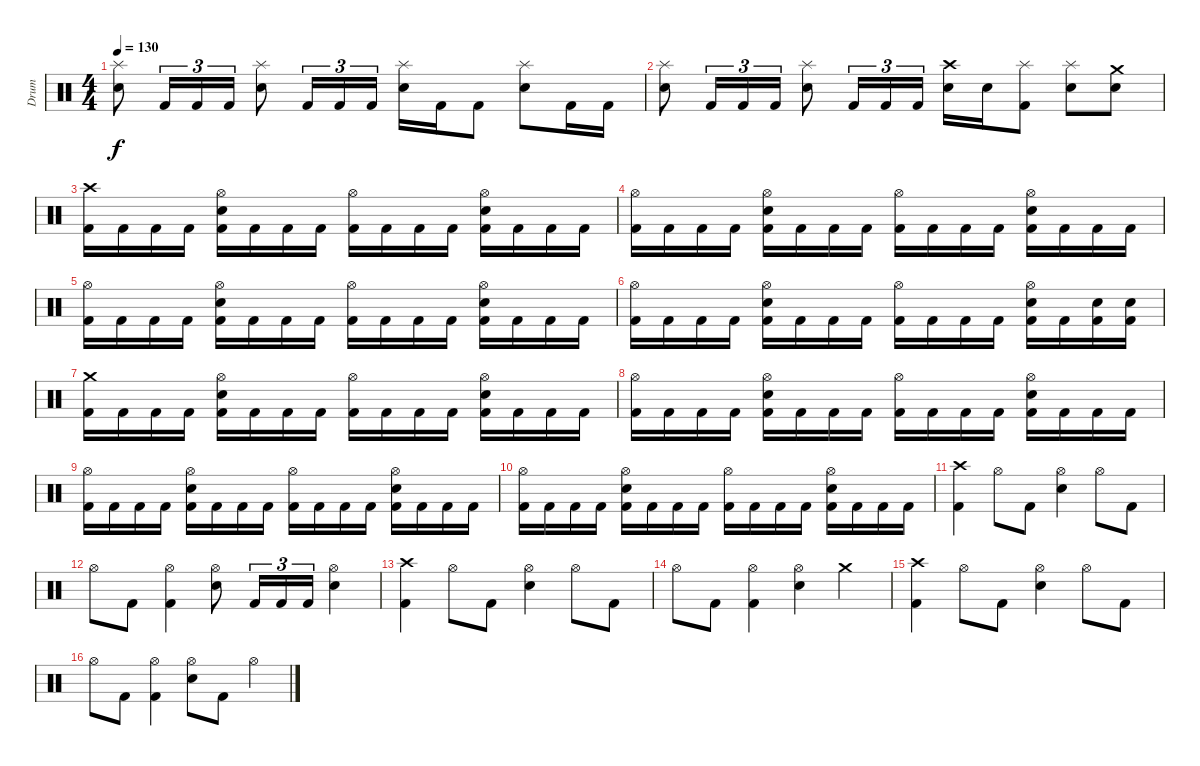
\track ("Drum" "Drum") {instrument percussion}
\staff {score}
\articulation defaults
\ts (4 4)
\tempo 130
\clef neutral
\ks c
("Electric Snare (hit)" "Splash (hit)").8{dy f} "Kick (hit) 2".16{tu (3 2)} "Kick (hit) 2".16{tu (3 2)} "Kick (hit) 2".16{tu (3 2)} ("Electric Snare (hit)" "Splash (hit)").8 "Kick (hit) 2".16{tu (3 2)} "Kick (hit) 2".16{tu (3 2)} "Kick (hit) 2".16{tu (3 2)} ("Electric Snare (hit)" "Splash (hit)").16 "Kick (hit) 2".16 "Kick (hit) 2".8 ("Electric Snare (hit)" "Splash (hit)").8 "Kick (hit) 2".16 "Kick (hit) 2".16 |
("Electric Snare (hit)" "Splash (hit)").8 "Kick (hit) 2".16{tu (3 2)} "Kick (hit) 2".16{tu (3 2)} "Kick (hit) 2".16{tu (3 2)} ("Electric Snare (hit)" "Splash (hit)").8 "Kick (hit) 2".16{tu (3 2)} "Kick (hit) 2".16{tu (3 2)} "Kick (hit) 2".16{tu (3 2)} ("Electric Snare (hit)" "Crash high (hit)").16 "Electric Snare (hit)".16 ("Kick (hit) 2" "Splash (hit)").8 ("Electric Snare (hit)" "Splash (hit)").8 ("Electric Snare (hit)" "Crash medium (hit)").8 |
("Kick (hit) 2" "Crash high (hit)").16 "Kick (hit) 2".16 "Kick (hit) 2".16 "Kick (hit) 2".16 ("Kick (hit) 2" "Electric Snare (hit)" "Hi-Hat (open)").16 "Kick (hit) 2".16 "Kick (hit) 2".16 "Kick (hit) 2".16 ("Kick (hit) 2" "Hi-Hat (open)").16 "Kick (hit) 2".16 "Kick (hit) 2".16 "Kick (hit) 2".16 ("Kick (hit) 2" "Electric Snare (hit)" "Hi-Hat (open)").16 "Kick (hit) 2".16 "Kick (hit) 2".16 "Kick (hit) 2".16 |
("Kick (hit) 2" "Hi-Hat (open)").16 "Kick (hit) 2".16 "Kick (hit) 2".16 "Kick (hit) 2".16 ("Kick (hit) 2" "Electric Snare (hit)" "Hi-Hat (open)").16 "Kick (hit) 2".16 "Kick (hit) 2".16 "Kick (hit) 2".16 ("Kick (hit) 2" "Hi-Hat (open)").16 "Kick (hit) 2".16 "Kick (hit) 2".16 "Kick (hit) 2".16 ("Kick (hit) 2" "Electric Snare (hit)" "Hi-Hat (open)").16 "Kick (hit) 2".16 "Kick (hit) 2".16 "Kick (hit) 2".16 |
("Kick (hit) 2" "Hi-Hat (open)").16 "Kick (hit) 2".16 "Kick (hit) 2".16 "Kick (hit) 2".16 ("Kick (hit) 2" "Electric Snare (hit)" "Hi-Hat (open)").16 "Kick (hit) 2".16 "Kick (hit) 2".16 "Kick (hit) 2".16 ("Kick (hit) 2" "Hi-Hat (open)").16 "Kick (hit) 2".16 "Kick (hit) 2".16 "Kick (hit) 2".16 ("Kick (hit) 2" "Electric Snare (hit)" "Hi-Hat (open)").16 "Kick (hit) 2".16 "Kick (hit) 2".16 "Kick (hit) 2".16 |
("Kick (hit) 2" "Hi-Hat (open)").16 "Kick (hit) 2".16 "Kick (hit) 2".16 "Kick (hit) 2".16 ("Kick (hit) 2" "Electric Snare (hit)" "Hi-Hat (open)").16 "Kick (hit) 2".16 "Kick (hit) 2".16 "Kick (hit) 2".16 ("Kick (hit) 2" "Hi-Hat (open)").16 "Kick (hit) 2".16 "Kick (hit) 2".16 "Kick (hit) 2".16 ("Kick (hit) 2" "Electric Snare (hit)" "Hi-Hat (open)").16 "Kick (hit) 2".16 ("Kick (hit) 2" "Electric Snare (hit)").16 ("Kick (hit) 2" "Electric Snare (hit)").16 |
("Kick (hit) 2" "Crash medium (hit)").16 "Kick (hit) 2".16 "Kick (hit) 2".16 "Kick (hit) 2".16 ("Kick (hit) 2" "Electric Snare (hit)" "Hi-Hat (open)").16 "Kick (hit) 2".16 "Kick (hit) 2".16 "Kick (hit) 2".16 ("Kick (hit) 2" "Hi-Hat (open)").16 "Kick (hit) 2".16 "Kick (hit) 2".16 "Kick (hit) 2".16 ("Kick (hit) 2" "Electric Snare (hit)" "Hi-Hat (open)").16 "Kick (hit) 2".16 "Kick (hit) 2".16 "Kick (hit) 2".16 |
("Kick (hit) 2" "Hi-Hat (open)").16 "Kick (hit) 2".16 "Kick (hit) 2".16 "Kick (hit) 2".16 ("Kick (hit) 2" "Electric Snare (hit)" "Hi-Hat (open)").16 "Kick (hit) 2".16 "Kick (hit) 2".16 "Kick (hit) 2".16 ("Kick (hit) 2" "Hi-Hat (open)").16 "Kick (hit) 2".16 "Kick (hit) 2".16 "Kick (hit) 2".16 ("Kick (hit) 2" "Electric Snare (hit)" "Hi-Hat (open)").16 "Kick (hit) 2".16 "Kick (hit) 2".16 "Kick (hit) 2".16 |
("Kick (hit) 2" "Hi-Hat (open)").16 "Kick (hit) 2".16 "Kick (hit) 2".16 "Kick (hit) 2".16 ("Kick (hit) 2" "Electric Snare (hit)" "Hi-Hat (open)").16 "Kick (hit) 2".16 "Kick (hit) 2".16 "Kick (hit) 2".16 ("Kick (hit) 2" "Hi-Hat (open)").16 "Kick (hit) 2".16 "Kick (hit) 2".16 "Kick (hit) 2".16 ("Kick (hit) 2" "Electric Snare (hit)" "Hi-Hat (open)").16 "Kick (hit) 2".16 "Kick (hit) 2".16 "Kick (hit) 2".16 |
("Kick (hit) 2" "Hi-Hat (open)").16 "Kick (hit) 2".16 "Kick (hit) 2".16 "Kick (hit) 2".16 ("Kick (hit) 2" "Electric Snare (hit)" "Hi-Hat (open)").16 "Kick (hit) 2".16 "Kick (hit) 2".16 "Kick (hit) 2".16 ("Kick (hit) 2" "Hi-Hat (open)").16 "Kick (hit) 2".16 "Kick (hit) 2".16 "Kick (hit) 2".16 ("Kick (hit) 2" "Electric Snare (hit)" "Hi-Hat (open)").16 "Kick (hit) 2".16 "Kick (hit) 2".16 "Kick (hit) 2".16 |
("Kick (hit) 2" "Crash high (hit)").4 "Hi-Hat (open)".8 "Kick (hit) 2".8 ("Electric Snare (hit)" "Hi-Hat (open)").4 "Hi-Hat (open)".8 "Kick (hit) 2".8 |
"Hi-Hat (open)".8 "Kick (hit) 2".8 ("Kick (hit) 2" "Hi-Hat (open)").4 ("Electric Snare (hit)" "Hi-Hat (open)").8 "Kick (hit) 2".16{tu (3 2)} "Kick (hit) 2".16{tu (3 2)} "Kick (hit) 2".16{tu (3 2)} ("Electric Snare (hit)" "Hi-Hat (open)").4 |
("Kick (hit) 2" "Crash high (hit)").4 "Hi-Hat (open)".8 "Kick (hit) 2".8 ("Electric Snare (hit)" "Hi-Hat (open)").4 "Hi-Hat (open)".8 "Kick (hit) 2".8 |
"Hi-Hat (open)".8 "Kick (hit) 2".8 ("Kick (hit) 2" "Hi-Hat (open)").4 ("Electric Snare (hit)" "Hi-Hat (open)").4 "Crash medium (hit)".4 |
("Kick (hit) 2" "Crash high (hit)").4 "Hi-Hat (open)".8 "Kick (hit) 2".8 ("Electric Snare (hit)" "Hi-Hat (open)").4 "Hi-Hat (open)".8 "Kick (hit) 2".8 |
"Hi-Hat (open)".8 "Kick (hit) 2".8 ("Kick (hit) 2" "Hi-Hat (open)").4 ("Electric Snare (hit)" "Hi-Hat (open)").8 "Kick (hit) 2".8 "Hi-Hat (open)".4
